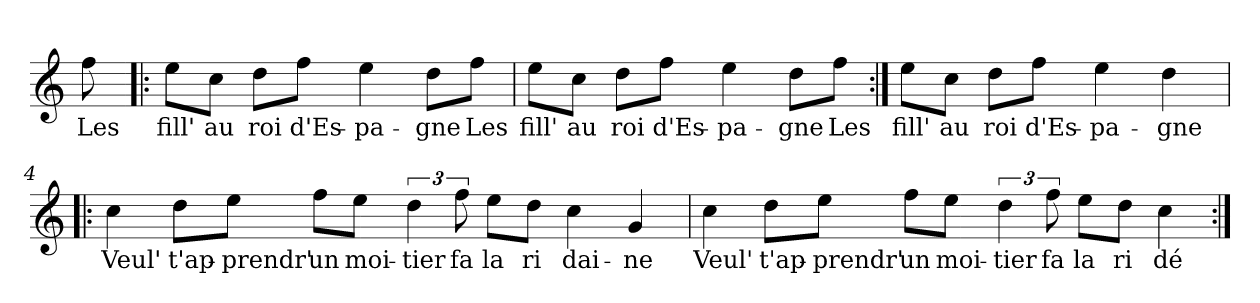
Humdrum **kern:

**kern	**text
*part1	*part1
*staff1	*staff1
*clefG2	*
*k[]	*
*C:	*
=	=
!	!LO:LY:b
8ff\	Les
=1!|:	=1!|:
!	!LO:LY:b
8ee\L	fill'
!	!LO:LY:b
8cc\J	au
!	!LO:LY:b
8dd\L	roi
!	!LO:LY:b
8ff\J	d'Es-
!	!LO:LY:b
4ee\	-pa-
!	!LO:LY:b
8dd\L	-gne
!	!LO:LY:b
8ff\J	Les
=2	=2
!	!LO:LY:b
8ee\L	fill'
!	!LO:LY:b
8cc\J	au
!	!LO:LY:b
8dd\L	roi
!	!LO:LY:b
8ff\J	d'Es-
!	!LO:LY:b
4ee\	-pa-
!	!LO:LY:b
8dd\L	-gne
!	!LO:LY:b
8ff\J	Les
=3:|!	=3:|!
!	!LO:LY:b
8ee\L	fill'
!	!LO:LY:b
8cc\J	au
!	!LO:LY:b
8dd\L	roi
!	!LO:LY:b
8ff\J	d'Es-
!	!LO:LY:b
4ee\	-pa-
!	!LO:LY:b
4dd\	-gne
!!LO:LB:g=z
=4!|:	=4!|:
!	!LO:LY:b
4cc\	Veul'
!	!LO:LY:b
8dd\L	t'ap-
!	!LO:LY:b
8ee\J	-prendr'
!	!LO:LY:b
8ff\L	un
!	!LO:LY:b
8ee\J	moi-
!	!LO:LY:b
6dd\	-tier
!	!LO:LY:b
12ff\	fa
!	!LO:LY:b
8ee\L	la
!	!LO:LY:b
8dd\J	ri
!	!LO:LY:b
4cc\	dai-
!	!LO:LY:b
4g/	-ne
=5	=5
!	!LO:LY:b
4cc\	Veul'
!	!LO:LY:b
8dd\L	t'ap-
!	!LO:LY:b
8ee\J	-prendr'
!	!LO:LY:b
8ff\L	un
!	!LO:LY:b
8ee\J	moi-
!	!LO:LY:b
6dd\	-tier
!	!LO:LY:b
12ff\	fa
!	!LO:LY:b
8ee\L	la
!	!LO:LY:b
8dd\J	ri
!	!LO:LY:b
4cc\	dé
=:|!	=:|!
*-	*-
